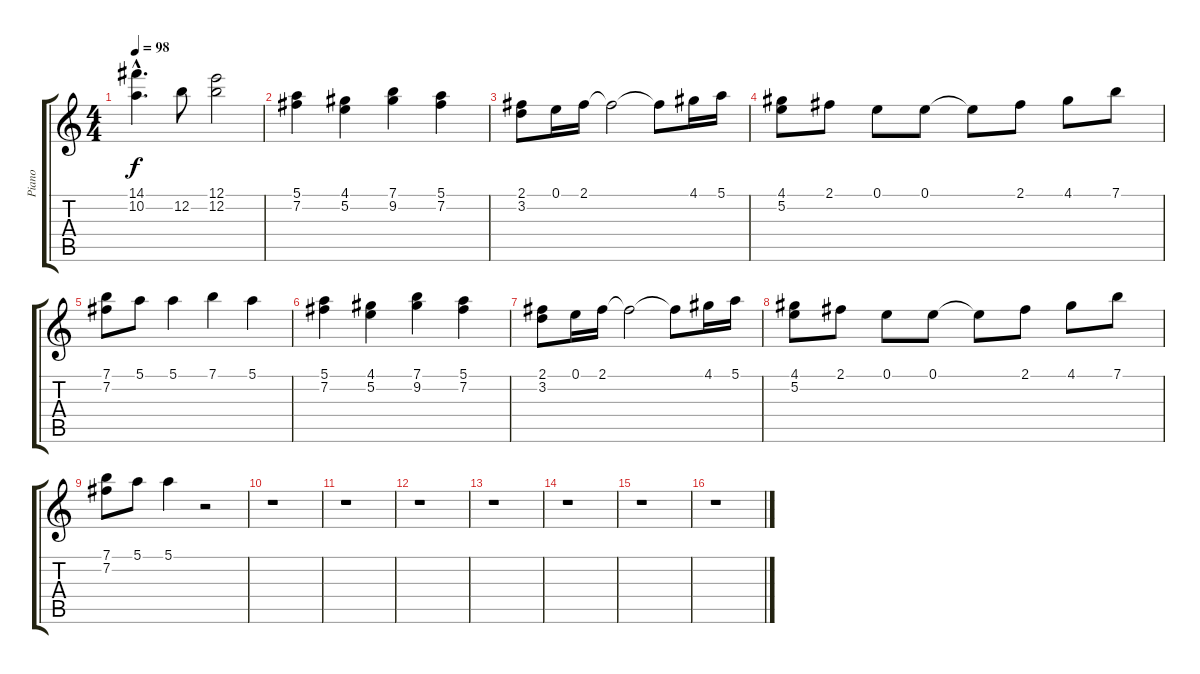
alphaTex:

\track ("Piano" "Piano") {instrument acousticgrandpiano}
\staff {score tabs}
\tuning (E5 B4 G4 D4 A3 E3) {hide}
\ts (4 4)
\tempo 98
\clef g2
\ks c
(14.1{hac} 10.2{hac}).4{d dy f} 12.2.8 (12.1 12.2).2 |
(5.1 7.2).4 (4.1 5.2).4 (7.1 9.2).4 (5.1 7.2).4 |
(2.1 3.2).8 0.1.16 2.1.16 2.1{t}.2 2.1{t}.8 4.1.16 5.1.16 |
(4.1 5.2).8 2.1.8 0.1.8 0.1.8 0.1{t}.8 2.1.8 4.1.8 7.1.8 |
(7.1 7.2).8 5.1.8 5.1.4 7.1.4 5.1.4 |
(5.1 7.2).4 (4.1 5.2).4 (7.1 9.2).4 (5.1 7.2).4 |
(2.1 3.2).8 0.1.16 2.1.16 2.1{t}.2 2.1{t}.8 4.1.16 5.1.16 |
(4.1 5.2).8 2.1.8 0.1.8 0.1.8 0.1{t}.8 2.1.8 4.1.8 7.1.8 |
(7.1 7.2).8 5.1.8 5.1.4 r.2 |
r.1 |
r.1 |
r.1 |
r.1 |
r.1 |
r.1 |
r.1
